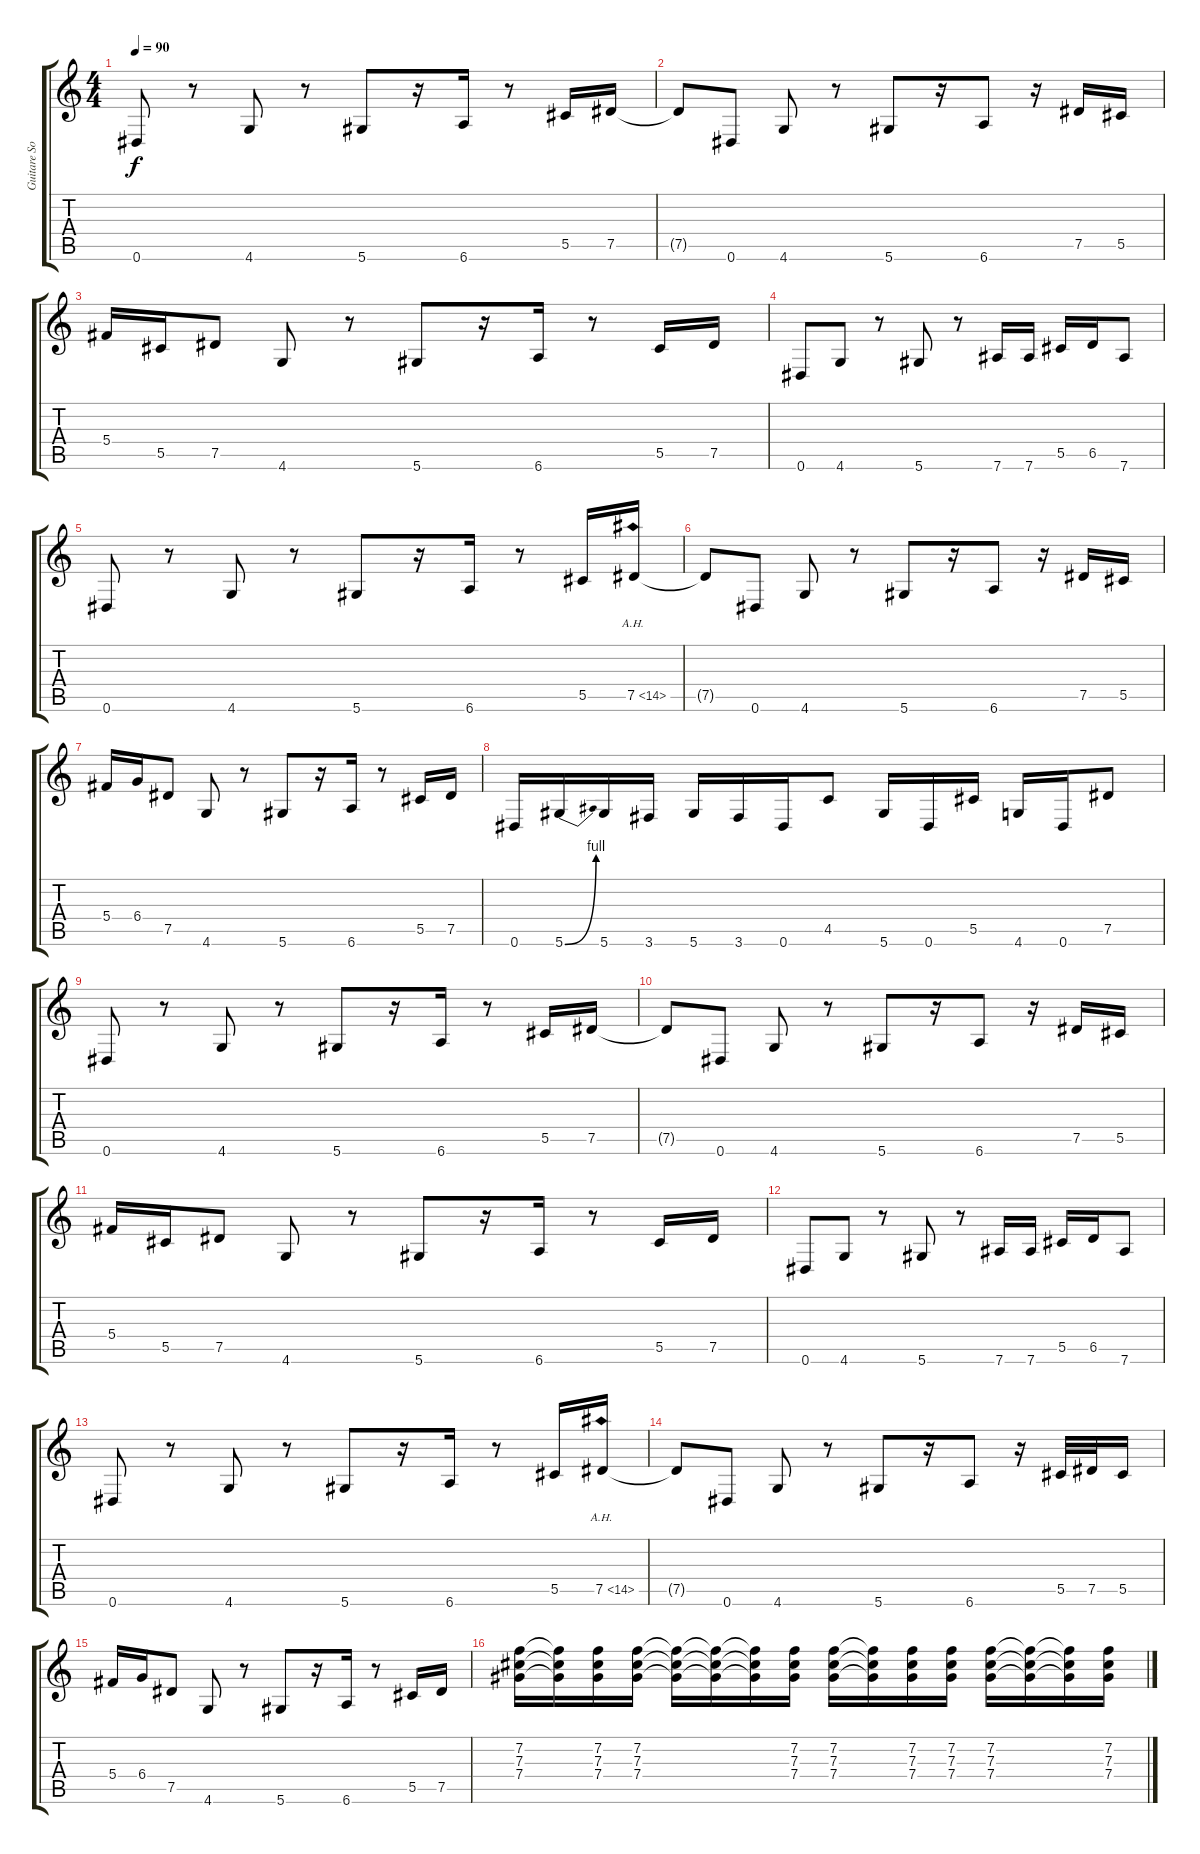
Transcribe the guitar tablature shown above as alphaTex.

\track ("Guitare Solo" "Guitare So") {instrument overdrivenguitar}
\staff {score tabs}
\tuning (Eb4 Bb3 Gb3 Db3 Ab2 Eb2) {hide}
\ts (4 4)
\tempo 90
\clef g2
\ks c
0.6.8{dy f} r.8 4.6.8 r.8 5.6.8 r.16 6.6.16 r.8 5.5.16 7.5.16 |
7.5{t}.8 0.6.8 4.6.8 r.8 5.6.8 r.16 6.6.8 r.16 7.5.16 5.5.16 |
5.4.16 5.5.16 7.5.8 4.6.8 r.8 5.6.8 r.16 6.6.16 r.8 5.5.16 7.5.16 |
0.6.8 4.6.8 r.8 5.6.8 r.8 7.6.16 7.6.16 5.5.16 6.5.16 7.6.8 |
0.6.8 r.8 4.6.8 r.8 5.6.8 r.16 6.6.16 r.8 5.5.16 7.5{ah 7}.16 |
7.5{t}.8 0.6.8 4.6.8 r.8 5.6.8 r.16 6.6.8 r.16 7.5.16 5.5.16 |
5.4.16 6.4.16 7.5.8 4.6.8 r.8 5.6.8 r.16 6.6.16 r.8 5.5.16 7.5.16 |
0.6.16 5.6{be (bend 0 0 60 4)}.16 5.6.16 3.6.16 5.6.16 3.6.16 0.6.16 4.5.8 5.6.16 0.6.16 5.5.16 4.6.16 0.6.16 7.5.8 |
0.6.8 r.8 4.6.8 r.8 5.6.8 r.16 6.6.16 r.8 5.5.16 7.5.16 |
7.5{t}.8 0.6.8 4.6.8 r.8 5.6.8 r.16 6.6.8 r.16 7.5.16 5.5.16 |
5.4.16 5.5.16 7.5.8 4.6.8 r.8 5.6.8 r.16 6.6.16 r.8 5.5.16 7.5.16 |
0.6.8 4.6.8 r.8 5.6.8 r.8 7.6.16 7.6.16 5.5.16 6.5.16 7.6.8 |
0.6.8 r.8 4.6.8 r.8 5.6.8 r.16 6.6.16 r.8 5.5.16 7.5{ah 7}.16 |
7.5{t}.8 0.6.8 4.6.8 r.8 5.6.8 r.16 6.6.8 r.16 5.5.32 7.5.32 5.5.16 |
5.4.16 6.4.16 7.5.8 4.6.8 r.8 5.6.8 r.16 6.6.16 r.8 5.5.16 7.5.16 |
(7.2 7.3 7.4).16{volume 14} (7.2{t} 7.3{t} 7.4{t}).16{volume 0} (7.2 7.3 7.4).16 (7.2 7.3 7.4).16 (7.2{t} 7.3{t} 7.4{t}).16 (7.2{t} 7.3{t} 7.4{t}).16 (7.2{t} 7.3{t} 7.4{t}).16 (7.2 7.3 7.4).16 (7.2 7.3 7.4).16 (7.2{t} 7.3{t} 7.4{t}).16 (7.2 7.3 7.4).16 (7.2 7.3 7.4).16 (7.2 7.3 7.4).16 (7.2{t} 7.3{t} 7.4{t}).16 (7.2{t} 7.3{t} 7.4{t}).16 (7.2 7.3 7.4).16
